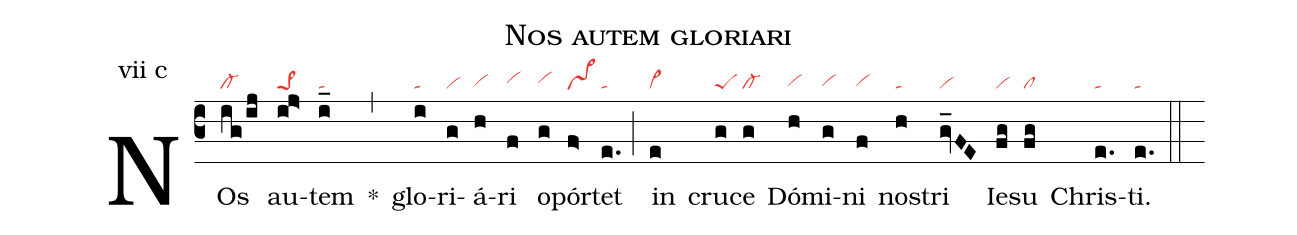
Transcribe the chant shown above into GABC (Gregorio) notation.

name: Nos autem gloriari;
annotation: vii c;
mode: 7;
nabc-lines: 1;
%%
(c3)
NOs(ig/ij|cl-) au(ij>|pe>1)tem(i_|ta) *(,)
glo(i|ta)ri(g|vi)á(h|vihg)ri(f|vihh) o(g|vihh)pór(f>|vs>)tet(e.|ta) (;)
in(e|vi>) cru(g|peS)ce(g|cl-) Dó(h|vihg)mi(g|vihg)ni(f|vihg) no(h|ta)stri(gv_FE|vi) Ie(fg|vi)su(fg|cl) Chris(e.|ta)ti.(e.|ta) (::)
